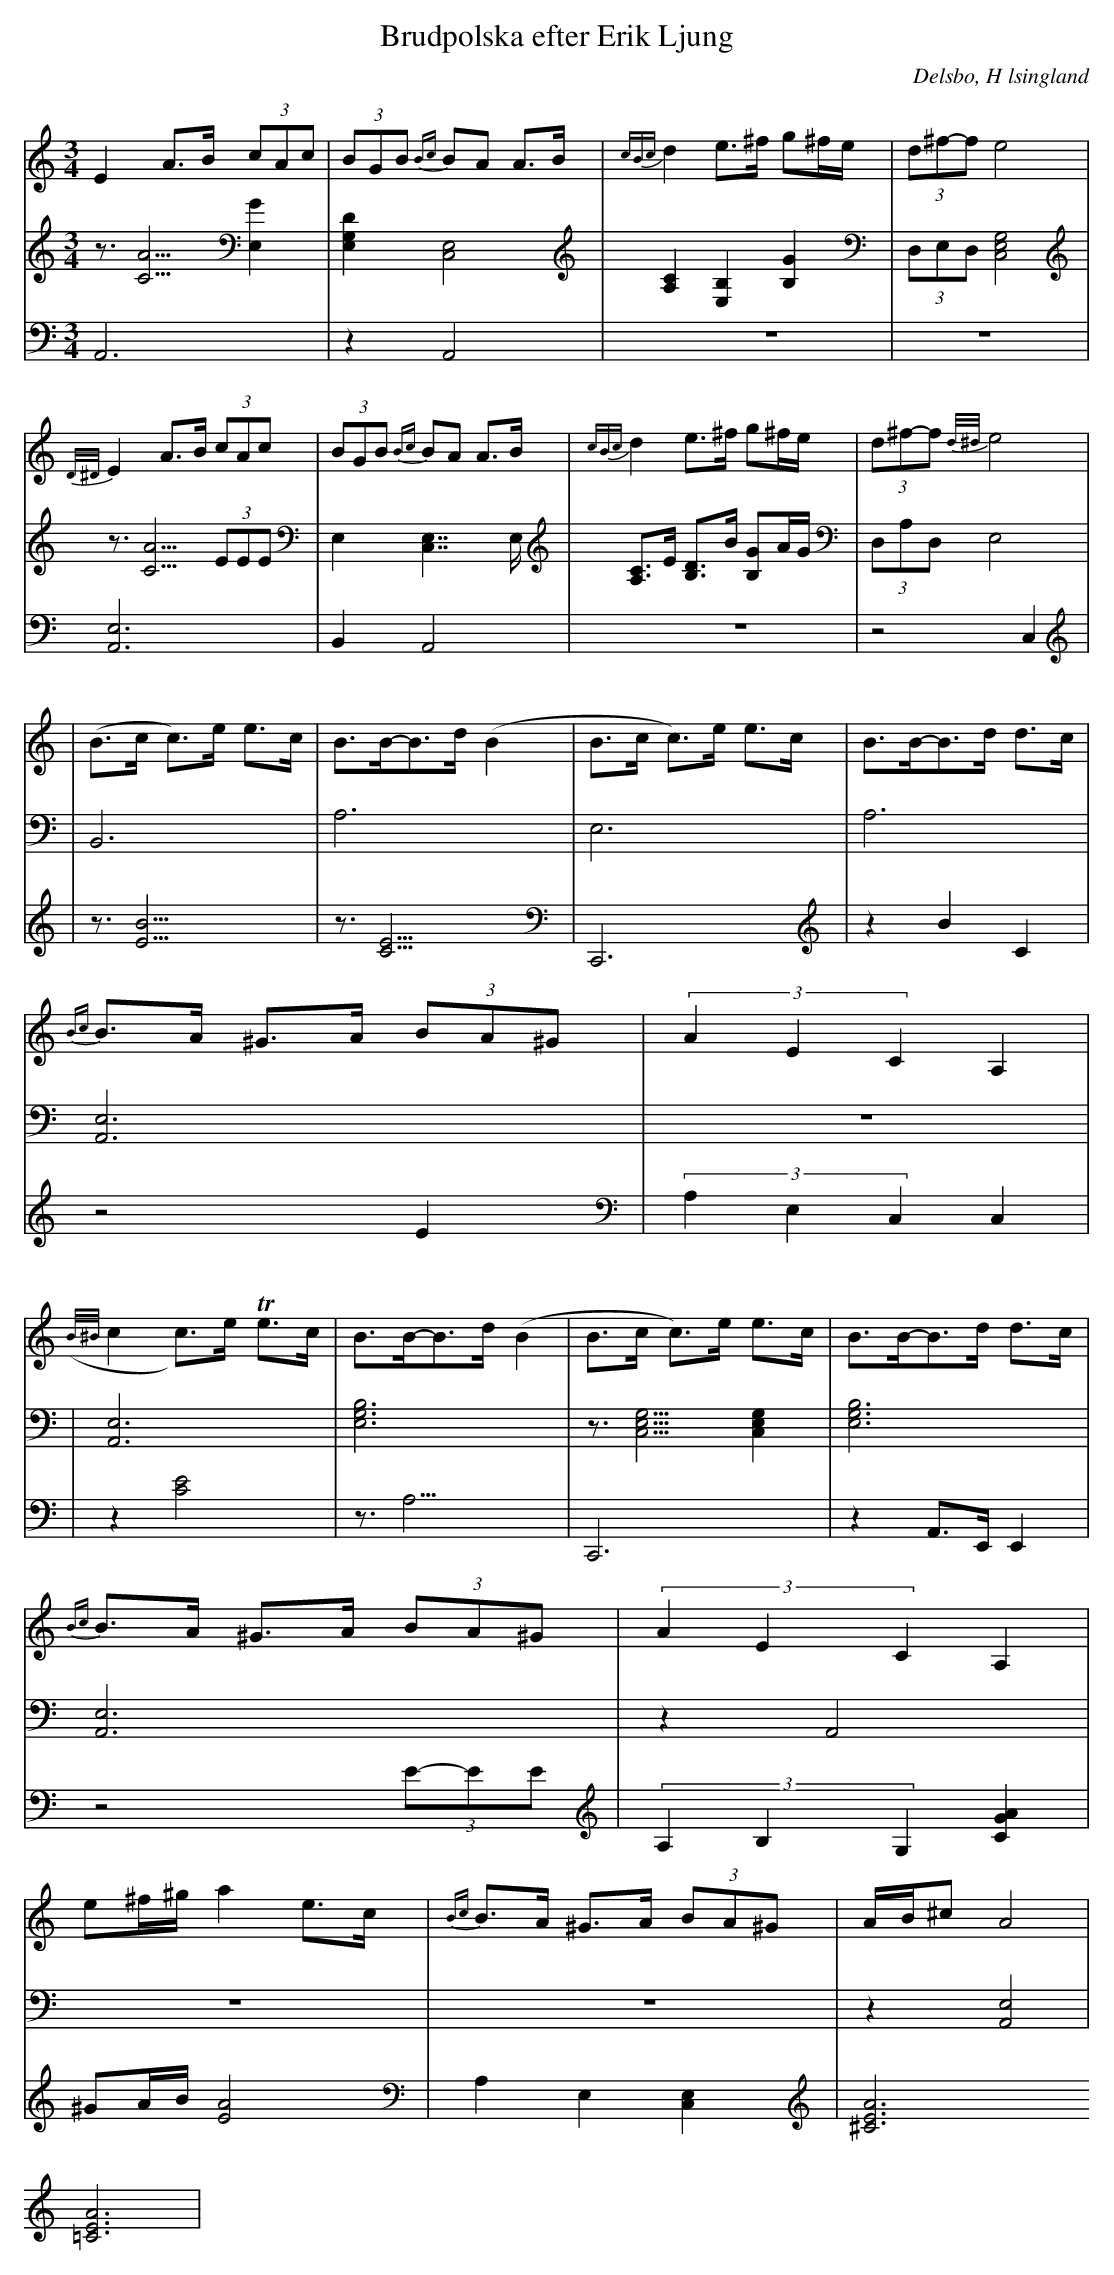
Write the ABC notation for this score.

X:1
T: Brudpolska efter Erik Ljung
Q: 105
O: Delsbo, H lsingland
M: 3/4
L: 1/8
K: Am
V:1
V:2
V:3 =Merge
V:1
E2 A>B (3cAc| (3BGB {Bc}BA A>B|{cBc}d2 e>^f g^f/e/|(3d^f-f e4 |
{D/^D/}E2 A>B (3cAc| (3BGB {Bc}BA A>B|{cBc}d2 e>^f g^f/e/|(3d^f-f {d/^d/}e4 |
|(B>c c)>e e>c|B>B-B>d (B2|B>c c)>e e>c|B>B-B>d d>c|
{Bc}B>A ^G>A (3BA^G|(3A2E2C2 A,2|
({B/^B/}c2 c)>e Te>c|B>B-B>d (B2|B>c c)>e e>c|B>B-B>d d>c|
{Bc}B>A ^G>A (3BA^G|(3A2E2C2 A,2|
e^f/^g/ a2 e>c|{Bc}B>A ^G>A (3BA^G|A/B/^c A4|
V:2
z3/2[A5/2C5/2] [E,2G2]|[D2E,2G,2] [C,4E,4]|[A,2C2] [E,2B,2] [B,2G2]|(3D,E,D, [E,4G,4C,4]|
z3/2 [A5/2C5/2] (3EEE|E,2 [C,7/2E,7/2]E,/|[A,C]>E [B,D]>B [B,G]A/G/|(3D,A,D, [E,4]|
|[B,,6]|[A,6]|E,6|A,6|
[A,,6E,6]|z6|
|[A,,6E,6]|[E,6G,6B,6]|z3/2[E,5/2G,5/2C,5/2] [E,2G,2C,2]|[E,6G,6B,6]|
[A,,6E,6]|z2 A,,4|
z6|z6|z2 [A,,4E,4]|
V:3
A,,6|z2 A,,4|z6|z6|
[A,,6E,6]|B,,2 A,,4|z6|z4  C,2|
|z3/2[B9/2E9/2]|z3/2[C9/2E9/2]|C,,6|z2 B2 C2|
z4 E2|(3A,2E,2C,2 [C,2]|
|z2 [C4E4]|z3<A,3|C,,6|z2 A,,>E,, E,,2|
z4 (3E-EE|(3A,2B,2G,2 [G2A2C2]|
^GA/B/ [A4E4]|A,2 E,2 [C,2E,2]|[A6^C6E6] [A6=C6E6]|
